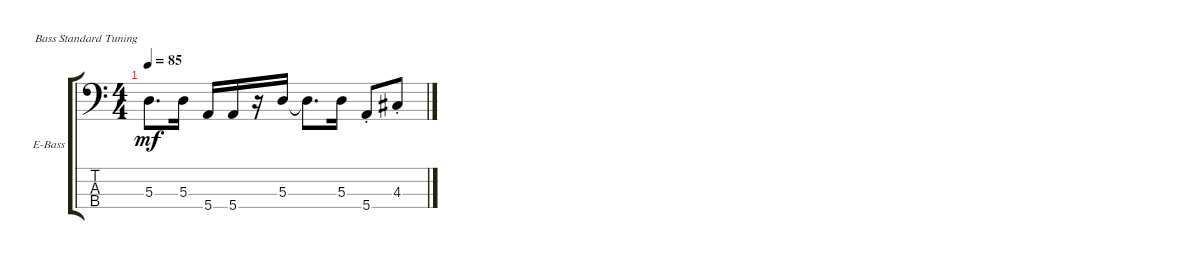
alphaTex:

\defaultSystemsLayout 4
\bracketExtendMode groupsimilarinstruments
\firstSystemTrackNameOrientation horizontal
\otherSystemsTrackNameOrientation horizontal
\track ("Electric Bass" "E-Bass") {instrument electricbassfinger}
\staff {score tabs}
\tuning (G2 D2 A1 E1)
\ts (4 4)
\tempo 85
\clef f4
\ks c
5.3.8{d dy mf} 5.3.16 5.4.16 5.4.16 r.16 5.3.16 5.3{t}.8{d} 5.3.16 5.4{st}.8 4.3{st}.8
